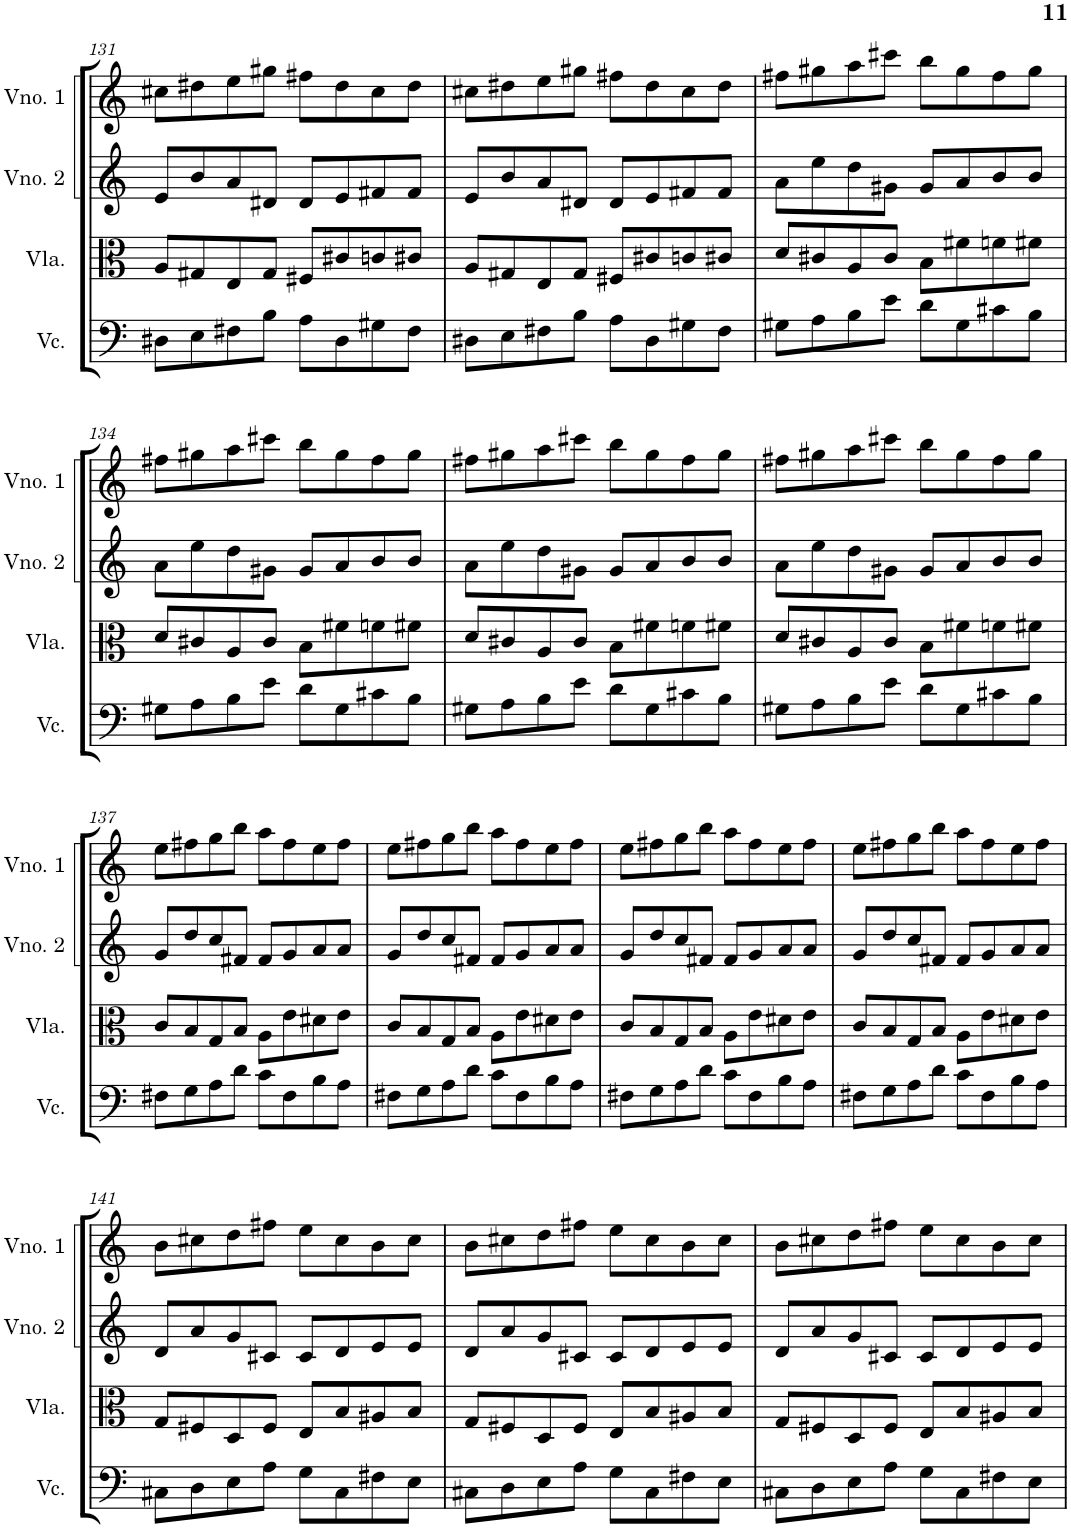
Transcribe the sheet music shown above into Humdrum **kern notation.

**kern	**kern	**kern	**kern
*part4	*part3	*part2	*part1
*staff4	*staff3	*staff2	*staff1
*I"Violoncelo	*I"Viola	*I"Violino 2	*I"Violino 1
*I'Vc.	*I'Vla.	*I'Vno. 2	*I'Vno. 1
!!LO:PB:g=z
*clefF4	*clefC3	*clefG2	*clefG2
*k[]	*k[]	*k[]	*k[]
*M4/4	*M4/4	*M4/4	*M4/4
=131	=131	=131	=131
8D#X\L	8A/L	8e/L	8cc#X\L
8E\	8G#X/	8b/	8dd#X\
8F#X\	8E/	8a/	8ee\
8B\J	8G#/J	8d#X/J	8gg#X\J
8A\L	8F#X/L	8d#/L	8ff#X\L
8D#\	8c#X/	8e/	8dd#\
8G#X\	8cn/	8f#X/	8cc#\
8F#\J	8c#X/J	8f#/J	8dd#\J
=132	=132	=132	=132
8D#X\L	8A/L	8e/L	8cc#X\L
8E\	8G#X/	8b/	8dd#X\
8F#X\	8E/	8a/	8ee\
8B\J	8G#/J	8d#X/J	8gg#X\J
8A\L	8F#X/L	8d#/L	8ff#X\L
8D#\	8c#X/	8e/	8dd#\
8G#X\	8cn/	8f#X/	8cc#\
8F#\J	8c#X/J	8f#/J	8dd#\J
=133	=133	=133	=133
8G#X\L	8d/L	8a\L	8ff#X\L
8A\	8c#X/	8ee\	8gg#X\
8B\	8A/	8dd\	8aa\
8e\J	8c#/J	8g#X\J	8ccc#X\J
8d\L	8B\L	8g#/L	8bb\L
8G#\	8f#X\	8a/	8gg#\
8c#X\	8fn\	8b/	8ff#\
8B\J	8f#X\J	8b/J	8gg#\J
!!LO:LB:g=z
=134	=134	=134	=134
8G#X\L	8d/L	8a\L	8ff#X\L
8A\	8c#X/	8ee\	8gg#X\
8B\	8A/	8dd\	8aa\
8e\J	8c#/J	8g#X\J	8ccc#X\J
8d\L	8B\L	8g#/L	8bb\L
8G#\	8f#X\	8a/	8gg#\
8c#X\	8fn\	8b/	8ff#\
8B\J	8f#X\J	8b/J	8gg#\J
=135	=135	=135	=135
8G#X\L	8d/L	8a\L	8ff#X\L
8A\	8c#X/	8ee\	8gg#X\
8B\	8A/	8dd\	8aa\
8e\J	8c#/J	8g#X\J	8ccc#X\J
8d\L	8B\L	8g#/L	8bb\L
8G#\	8f#X\	8a/	8gg#\
8c#X\	8fn\	8b/	8ff#\
8B\J	8f#X\J	8b/J	8gg#\J
=136	=136	=136	=136
8G#X\L	8d/L	8a\L	8ff#X\L
8A\	8c#X/	8ee\	8gg#X\
8B\	8A/	8dd\	8aa\
8e\J	8c#/J	8g#X\J	8ccc#X\J
8d\L	8B\L	8g#/L	8bb\L
8G#\	8f#X\	8a/	8gg#\
8c#X\	8fn\	8b/	8ff#\
8B\J	8f#X\J	8b/J	8gg#\J
!!LO:LB:g=z
=137	=137	=137	=137
8F#X\L	8c/L	8g/L	8ee\L
8G\	8B/	8dd/	8ff#X\
8A\	8G/	8cc/	8gg\
8d\J	8B/J	8f#X/J	8bb\J
8c\L	8A\L	8f#/L	8aa\L
8F#\	8e\	8g/	8ff#\
8B\	8d#X\	8a/	8ee\
8A\J	8e\J	8a/J	8ff#\J
=138	=138	=138	=138
8F#X\L	8c/L	8g/L	8ee\L
8G\	8B/	8dd/	8ff#X\
8A\	8G/	8cc/	8gg\
8d\J	8B/J	8f#X/J	8bb\J
8c\L	8A\L	8f#/L	8aa\L
8F#\	8e\	8g/	8ff#\
8B\	8d#X\	8a/	8ee\
8A\J	8e\J	8a/J	8ff#\J
=139	=139	=139	=139
8F#X\L	8c/L	8g/L	8ee\L
8G\	8B/	8dd/	8ff#X\
8A\	8G/	8cc/	8gg\
8d\J	8B/J	8f#X/J	8bb\J
8c\L	8A\L	8f#/L	8aa\L
8F#\	8e\	8g/	8ff#\
8B\	8d#X\	8a/	8ee\
8A\J	8e\J	8a/J	8ff#\J
=140	=140	=140	=140
8F#X\L	8c/L	8g/L	8ee\L
8G\	8B/	8dd/	8ff#X\
8A\	8G/	8cc/	8gg\
8d\J	8B/J	8f#X/J	8bb\J
8c\L	8A\L	8f#/L	8aa\L
8F#\	8e\	8g/	8ff#\
8B\	8d#X\	8a/	8ee\
8A\J	8e\J	8a/J	8ff#\J
!!LO:LB:g=z
=141	=141	=141	=141
8C#X\L	8G/L	8d/L	8b\L
8D\	8F#X/	8a/	8cc#X\
8E\	8D/	8g/	8dd\
8A\J	8F#/J	8c#X/J	8ff#X\J
8G\L	8E/L	8c#/L	8ee\L
8C#\	8B/	8d/	8cc#\
8F#X\	8A#X/	8e/	8b\
8E\J	8B/J	8e/J	8cc#\J
=142	=142	=142	=142
8C#X\L	8G/L	8d/L	8b\L
8D\	8F#X/	8a/	8cc#X\
8E\	8D/	8g/	8dd\
8A\J	8F#/J	8c#X/J	8ff#X\J
8G\L	8E/L	8c#/L	8ee\L
8C#\	8B/	8d/	8cc#\
8F#X\	8A#X/	8e/	8b\
8E\J	8B/J	8e/J	8cc#\J
=143	=143	=143	=143
8C#X\L	8G/L	8d/L	8b\L
8D\	8F#X/	8a/	8cc#X\
8E\	8D/	8g/	8dd\
8A\J	8F#/J	8c#X/J	8ff#X\J
8G\L	8E/L	8c#/L	8ee\L
8C#\	8B/	8d/	8cc#\
8F#X\	8A#X/	8e/	8b\
8E\J	8B/J	8e/J	8cc#\J
=	=	=	=
*-	*-	*-	*-
